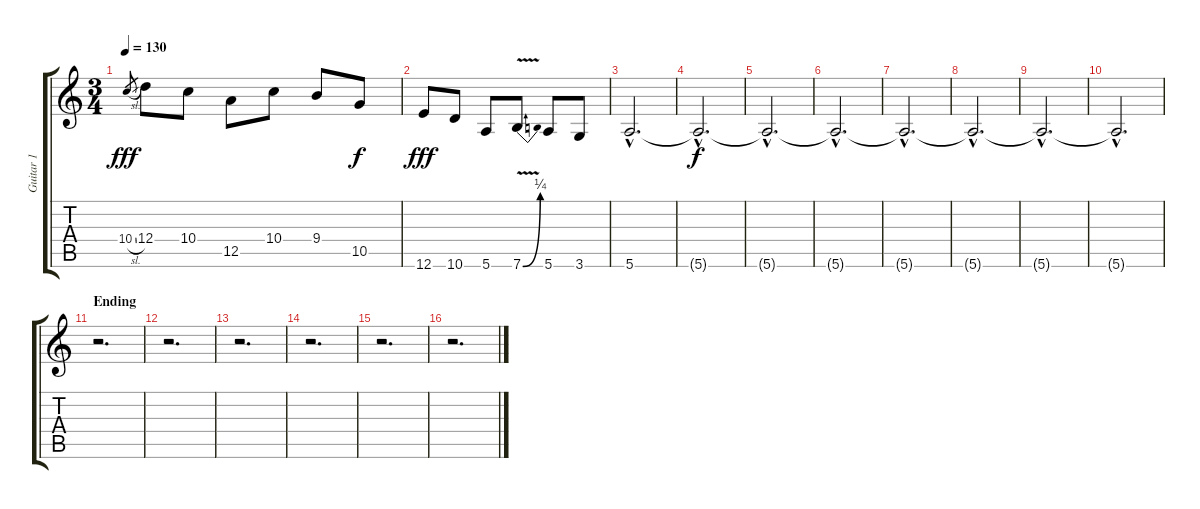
\track ("Guitar 1" "Guitar 1") {instrument distortionguitar}
\staff {score tabs}
\tuning (E4 B3 G3 D3 A2 E2) {hide}
\ts (3 4)
\tempo 130
\clef g2
\ks c
10.4{sl}.8{gr dy fff} 12.4.8 10.4.8 12.5.8 10.4.8 9.4.8 10.5.8{dy f} |
12.6.8{dy fff} 10.6.8 5.6.8 7.6{be (bend 0 0 60 1) v}.8 5.6.8 3.6.8 |
5.6{hac}.2{d volume 8} |
5.6{hac t}.2{d dy f} |
5.6{hac t}.2{d} |
5.6{hac t}.2{d} |
5.6{hac t}.2{d volume 0} |
5.6{hac t}.2{d} |
5.6{hac t}.2{d} |
5.6{hac t}.2{d} |
\section ("" "Ending")
r.2{d volume 15} |
r.2{d} |
r.2{d} |
r.2{d} |
r.2{d} |
r.2{d}
